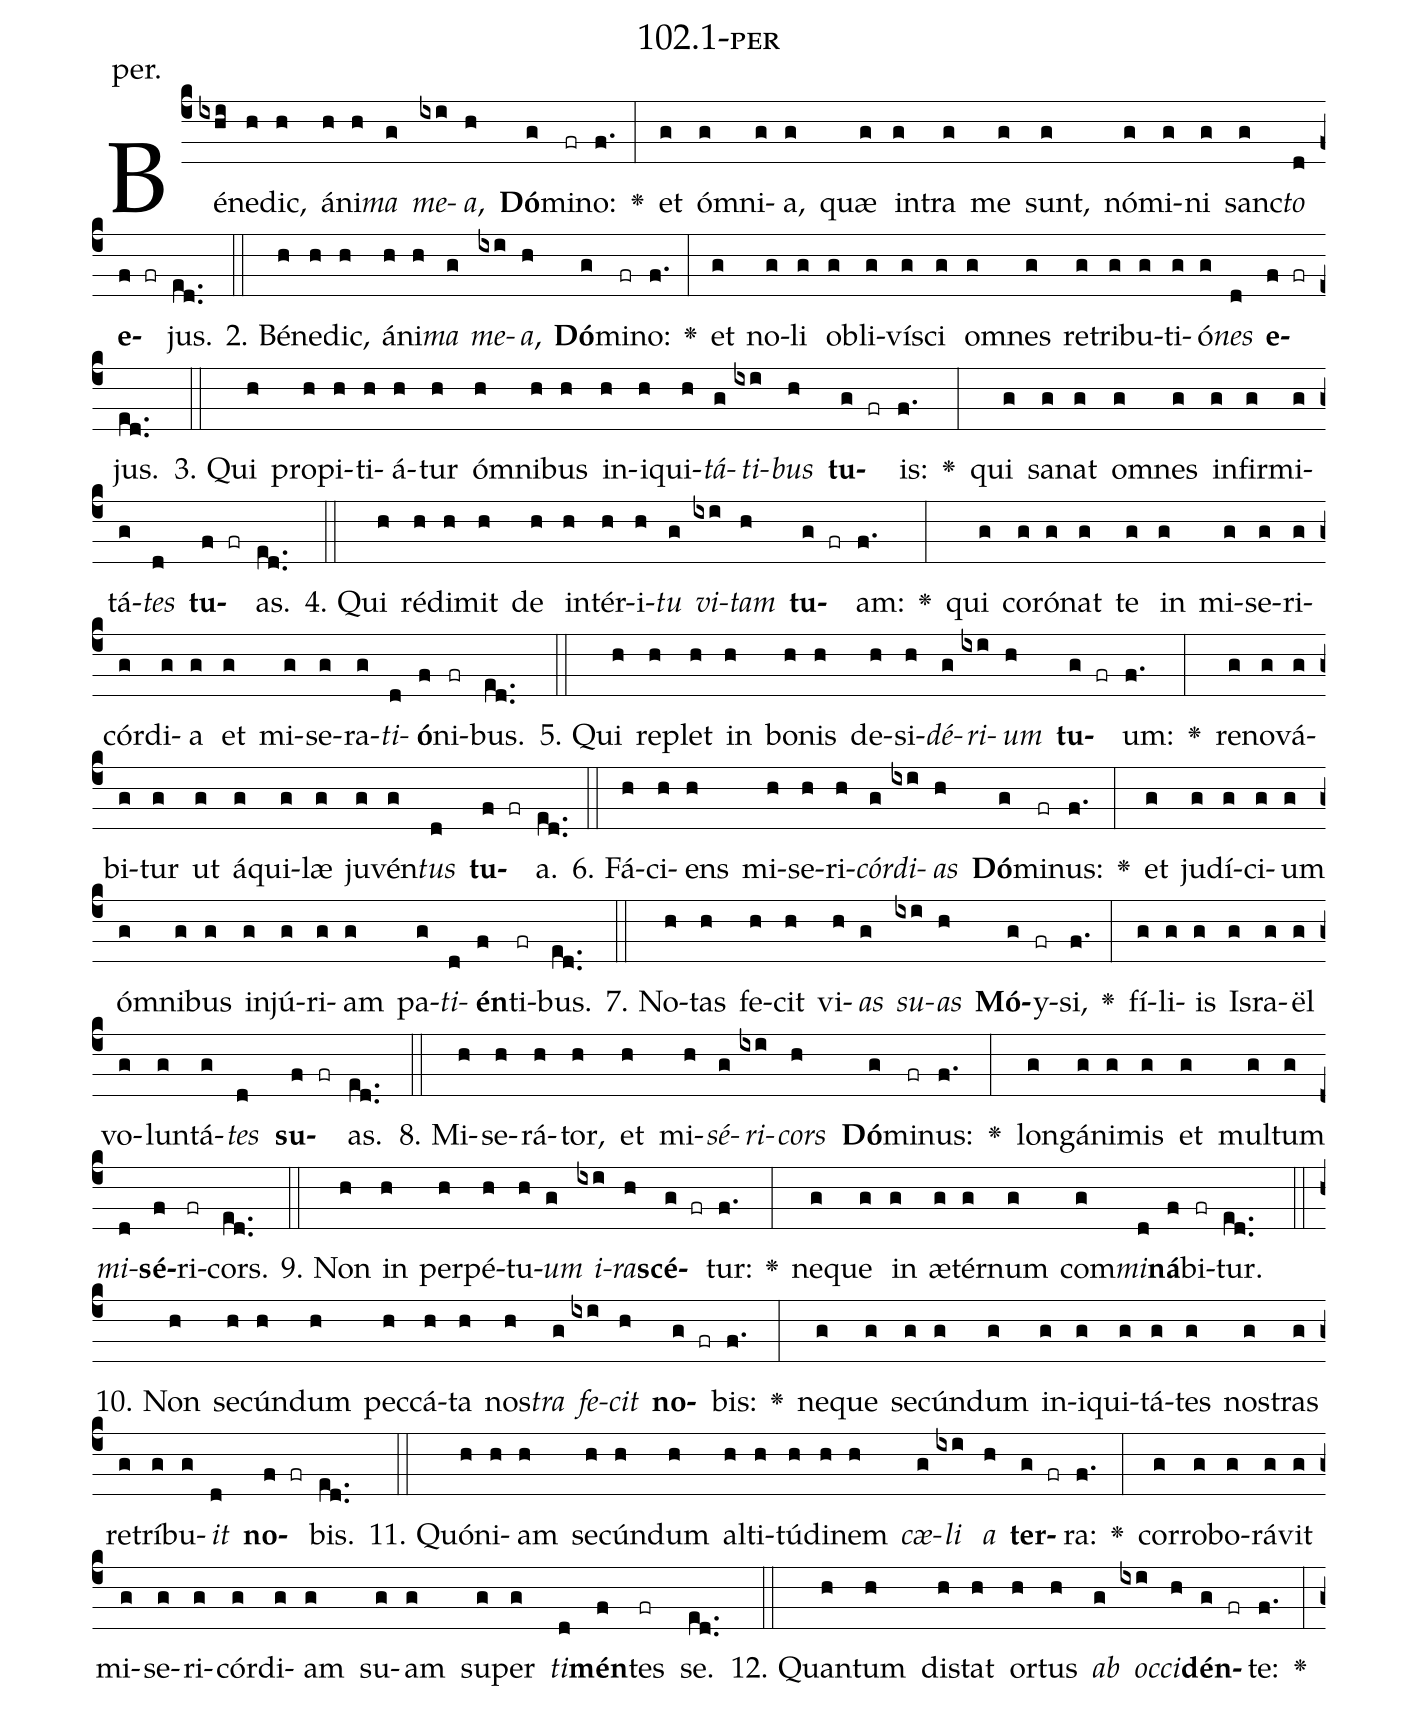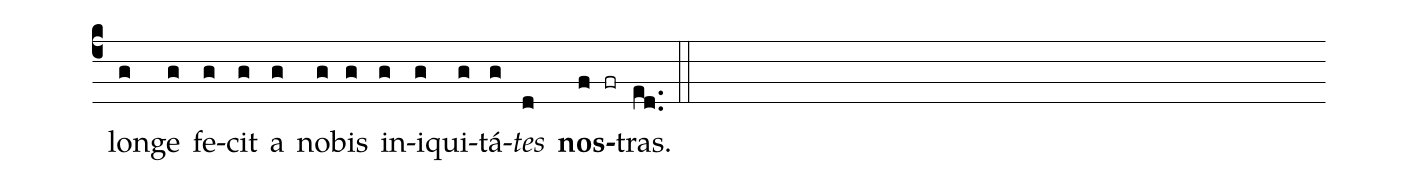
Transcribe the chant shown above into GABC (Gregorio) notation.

name: 102.1-per;
annotation: per.;
%%
(c4)Bé(ixhi)ne(h)dic,(h) á(h)ni(h)<i>ma</i>(g) <i>me</i>(ixi)<i>a</i>,(h) <b>Dó</b>(g)mi(fr)no:(f.) <v>\greheightstar</v>(:) et(g) óm(g)ni(g)a,(g) quæ(g) in(g)tra(g) me(g) sunt,(g) nó(g)mi(g)ni(g) sanc(g)<i>to</i>(d) <b>e</b>(f fr)jus.(ed..) (::)
2. Bé(h)ne(h)dic,(h) á(h)ni(h)<i>ma</i>(g) <i>me</i>(ixi)<i>a</i>,(h) <b>Dó</b>(g)mi(fr)no:(f.) <v>\greheightstar</v>(:) et(g) no(g)li(g) ob(g)li(g)ví(g)sci(g) om(g)nes(g) re(g)tri(g)bu(g)ti(g)ó(g)<i>nes</i>(d) <b>e</b>(f fr)jus.(ed..) (::)
3. Qui(h) pro(h)pi(h)ti(h)á(h)tur(h) óm(h)ni(h)bus(h) in(h)i(h)qui(h)<i>tá</i>(g)<i>ti</i>(ixi)<i>bus</i>(h) <b>tu</b>(g fr)is:(f.) <v>\greheightstar</v>(:) qui(g) sa(g)nat(g) om(g)nes(g) in(g)fir(g)mi(g)tá(g)<i>tes</i>(d) <b>tu</b>(f fr)as.(ed..) (::)
4. Qui(h) réd(h)i(h)mit(h) de(h) in(h)tér(h)i(h)<i>tu</i>(g) <i>vi</i>(ixi)<i>tam</i>(h) <b>tu</b>(g fr)am:(f.) <v>\greheightstar</v>(:) qui(g) co(g)ró(g)nat(g) te(g) in(g) mi(g)se(g)ri(g)cór(g)di(g)a(g) et(g) mi(g)se(g)ra(g)<i>ti</i>(d)<b>ó</b>(f)ni(fr)bus.(ed..) (::)
5. Qui(h) re(h)plet(h) in(h) bo(h)nis(h) de(h)si(h)<i>dé</i>(g)<i>ri</i>(ixi)<i>um</i>(h) <b>tu</b>(g fr)um:(f.) <v>\greheightstar</v>(:) re(g)no(g)vá(g)bi(g)tur(g) ut(g) á(g)qui(g)læ(g) ju(g)vén(g)<i>tus</i>(d) <b>tu</b>(f fr)a.(ed..) (::)
6. Fá(h)ci(h)ens(h) mi(h)se(h)ri(h)<i>cór</i>(g)<i>di</i>(ixi)<i>as</i>(h) <b>Dó</b>(g)mi(fr)nus:(f.) <v>\greheightstar</v>(:) et(g) ju(g)dí(g)ci(g)um(g) óm(g)ni(g)bus(g) in(g)jú(g)ri(g)am(g) pa(g)<i>ti</i>(d)<b>én</b>(f)ti(fr)bus.(ed..) (::)
7. No(h)tas(h) fe(h)cit(h) vi(h)<i>as</i>(g) <i>su</i>(ixi)<i>as</i>(h) <b>Mó</b>(g)y(fr)si,(f.) <v>\greheightstar</v>(:) fí(g)li(g)is(g) Is(g)ra(g)ël(g) vo(g)lun(g)tá(g)<i>tes</i>(d) <b>su</b>(f fr)as.(ed..) (::)
8. Mi(h)se(h)rá(h)tor,(h) et(h) mi(h)<i>sé</i>(g)<i>ri</i>(ixi)<i>cors</i>(h) <b>Dó</b>(g)mi(fr)nus:(f.) <v>\greheightstar</v>(:) long(g)á(g)ni(g)mis(g) et(g) mul(g)tum(g) <i>mi</i>(d)<b>sé</b>(f)ri(fr)cors.(ed..) (::)
9. Non(h) in(h) per(h)pé(h)tu(h)<i>um</i>(g) <i>i</i>(ixi)<i>ra</i>(h)<b>scé</b>(g fr)tur:(f.) <v>\greheightstar</v>(:) ne(g)que(g) in(g) æ(g)tér(g)num(g) com(g)<i>mi</i>(d)<b>ná</b>(f)bi(fr)tur.(ed..) (::)
10. Non(h) se(h)cún(h)dum(h) pec(h)cá(h)ta(h) nos(h)<i>tra</i>(g) <i>fe</i>(ixi)<i>cit</i>(h) <b>no</b>(g fr)bis:(f.) <v>\greheightstar</v>(:) ne(g)que(g) se(g)cún(g)dum(g) in(g)i(g)qui(g)tá(g)tes(g) nos(g)tras(g) re(g)trí(g)bu(g)<i>it</i>(d) <b>no</b>(f fr)bis.(ed..) (::)
11. Quón(h)i(h)am(h) se(h)cún(h)dum(h) al(h)ti(h)tú(h)di(h)nem(h) <i>cæ</i>(g)<i>li</i>(ixi) <i>a</i>(h) <b>ter</b>(g fr)ra:(f.) <v>\greheightstar</v>(:) cor(g)ro(g)bo(g)rá(g)vit(g) mi(g)se(g)ri(g)cór(g)di(g)am(g) su(g)am(g) su(g)per(g) <i>ti</i>(d)<b>mén</b>(f)tes(fr) se.(ed..) (::)
12. Quan(h)tum(h) di(h)stat(h) or(h)tus(h) <i>ab</i>(g) <i>oc</i>(ixi)<i>ci</i>(h)<b>dén</b>(g fr)te:(f.) <v>\greheightstar</v>(:) lon(g)ge(g) fe(g)cit(g) a(g) no(g)bis(g) in(g)i(g)qui(g)tá(g)<i>tes</i>(d) <b>nos</b>(f fr)tras.(ed..) (::)
